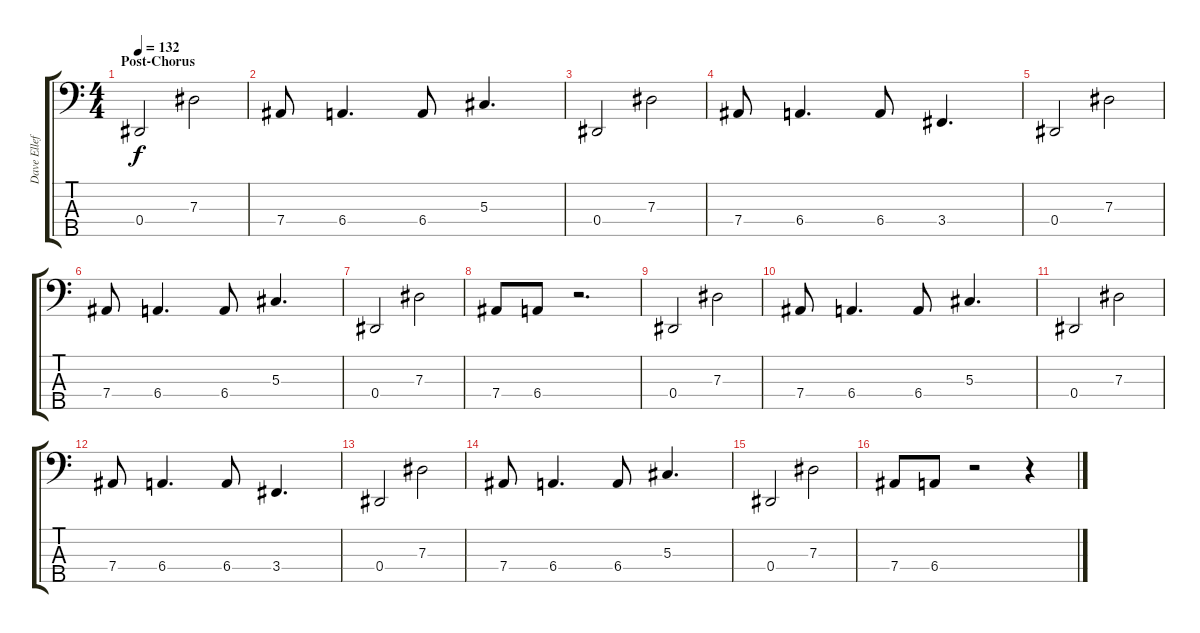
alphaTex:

\track ("Dave Ellefson" "Dave Ellef") {instrument electricbasspick}
\staff {score tabs}
\tuning (Gb2 Db2 Ab1 Eb1 Bb0) {hide}
\ts (4 4)
\section ("" "Post-Chorus")
\tempo 132
\clef f4
\ks c
0.4.2{dy f} 7.3.2 |
7.4.8 6.4.4{d} 6.4.8 5.3.4{d} |
0.4.2 7.3.2 |
7.4.8 6.4.4{d} 6.4.8 3.4.4{d} |
0.4.2 7.3.2 |
7.4.8 6.4.4{d} 6.4.8 5.3.4{d} |
0.4.2 7.3.2 |
7.4.8 6.4.8 r.2{d} |
0.4.2 7.3.2 |
7.4.8 6.4.4{d} 6.4.8 5.3.4{d} |
0.4.2 7.3.2 |
7.4.8 6.4.4{d} 6.4.8 3.4.4{d} |
0.4.2 7.3.2 |
7.4.8 6.4.4{d} 6.4.8 5.3.4{d} |
0.4.2 7.3.2 |
7.4.8 6.4.8 r.2 r.4
